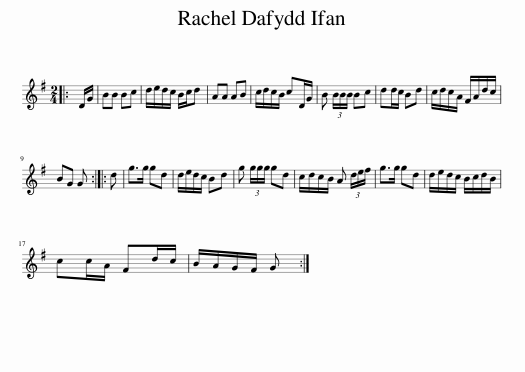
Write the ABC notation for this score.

X:1
L:1/8
M:2/4
I:linebreak $
K:G
V:1 treble
V:1
|: D/G/ | BB Bc | d/e/d/c/ B/c/d | AA AB | c/d/c/B/ cD/G/ | %5
 B (3B/B/B/ Bc | dd/c/ Bd | c/d/c/A/ F/A/d/c/ |$ BG G :: d | %10
 g>g gd | d/e/d/c/ Bd | g (3g/g/g/ gd | c/d/c/B/ A (3d/e/f/ | g>g gd | %15
 d/e/d/c/ B/c/d/B/ |$ cc/A/ Fd/c/ | B/A/G/F/ G :| %18
